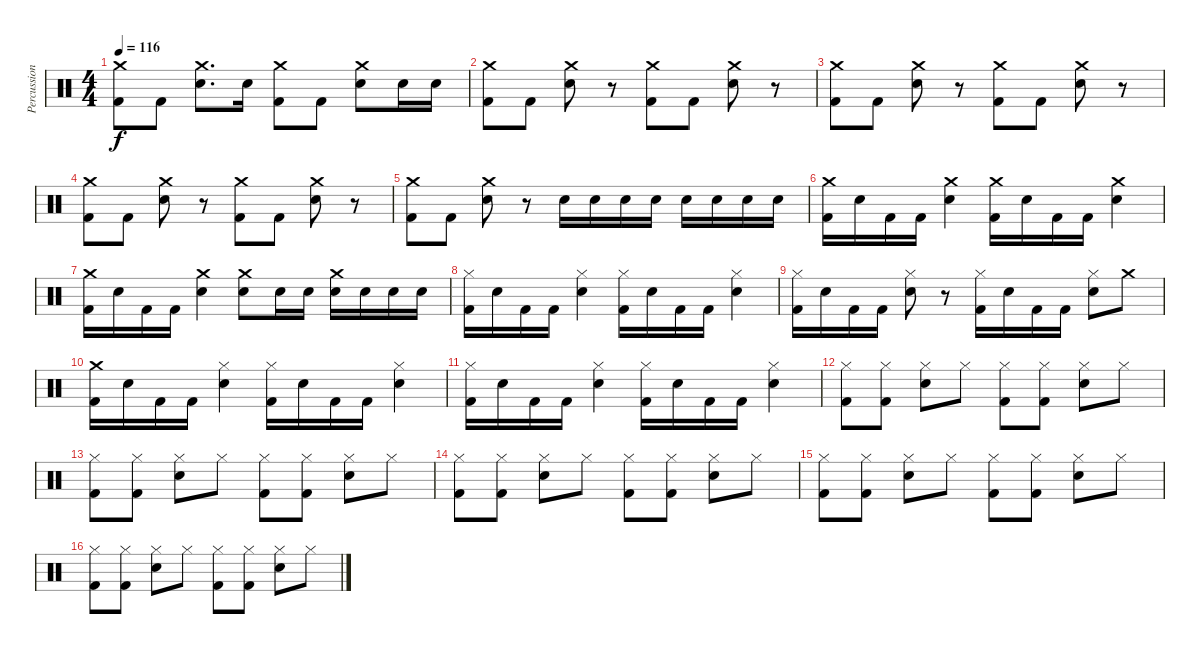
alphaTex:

\track ("Percussion" "Percussion") {instrument percussion}
\staff {score}
\articulation defaults
\ts (4 4)
\tempo 116
\clef neutral
\ks c
("Crash medium (hit)" "Kick (hit) 2").8{dy f} "Kick (hit) 2".8 ("Crash medium (hit)" "Snare (hit) 2").8{d} "Snare (hit) 2".16 ("Crash medium (hit)" "Kick (hit) 2").8 "Kick (hit) 2".8 ("Crash medium (hit)" "Snare (hit) 2").8 "Snare (hit) 2".16 "Snare (hit) 2".16 |
("Crash medium (hit)" "Kick (hit) 2").8 "Kick (hit) 2".8 ("Crash medium (hit)" "Snare (hit) 2").8 r.8 ("Crash medium (hit)" "Kick (hit) 2").8 "Kick (hit) 2".8 ("Crash medium (hit)" "Snare (hit) 2").8 r.8 |
("Crash medium (hit)" "Kick (hit) 2").8 "Kick (hit) 2".8 ("Crash medium (hit)" "Snare (hit) 2").8 r.8 ("Crash medium (hit)" "Kick (hit) 2").8 "Kick (hit) 2".8 ("Crash medium (hit)" "Snare (hit) 2").8 r.8 |
("Crash medium (hit)" "Kick (hit) 2").8 "Kick (hit) 2".8 ("Crash medium (hit)" "Snare (hit) 2").8 r.8 ("Crash medium (hit)" "Kick (hit) 2").8 "Kick (hit) 2".8 ("Crash medium (hit)" "Snare (hit) 2").8 r.8 |
("Crash medium (hit)" "Kick (hit) 2").8 "Kick (hit) 2".8 ("Crash medium (hit)" "Snare (hit) 2").8 r.8 "Snare (hit) 2".16 "Snare (hit) 2".16 "Snare (hit) 2".16 "Snare (hit) 2".16 "Snare (hit) 2".16 "Snare (hit) 2".16 "Snare (hit) 2".16 "Snare (hit) 2".16 |
("Crash medium (hit)" "Kick (hit) 2").16 "Snare (hit) 2".16 "Kick (hit) 2".16 "Kick (hit) 2".16 ("Crash medium (hit)" "Snare (hit) 2").4 ("Crash medium (hit)" "Kick (hit) 2").16 "Snare (hit) 2".16 "Kick (hit) 2".16 "Kick (hit) 2".16 ("Crash medium (hit)" "Snare (hit) 2").4 |
("Crash medium (hit)" "Kick (hit) 2").16 "Snare (hit) 2".16 "Kick (hit) 2".16 "Kick (hit) 2".16 ("Crash medium (hit)" "Snare (hit) 2").4 ("Crash medium (hit)" "Snare (hit) 2").8 "Snare (hit) 2".16 "Snare (hit) 2".16 ("Crash medium (hit)" "Snare (hit) 2").16 "Snare (hit) 2".16 "Snare (hit) 2".16 "Snare (hit) 2".16 |
("Hi-Hat (closed)" "Kick (hit) 2").16 "Snare (hit) 2".16 "Kick (hit) 2".16 "Kick (hit) 2".16 ("Hi-Hat (closed)" "Snare (hit) 2").4 ("Hi-Hat (closed)" "Kick (hit) 2").16 "Snare (hit) 2".16 "Kick (hit) 2".16 "Kick (hit) 2".16 ("Hi-Hat (closed)" "Snare (hit) 2").4 |
("Hi-Hat (closed)" "Kick (hit) 2").16 "Snare (hit) 2".16 "Kick (hit) 2".16 "Kick (hit) 2".16 ("Hi-Hat (closed)" "Snare (hit) 2").8 r.8 ("Hi-Hat (closed)" "Kick (hit) 2").16 "Snare (hit) 2".16 "Kick (hit) 2".16 "Kick (hit) 2".16 ("Hi-Hat (closed)" "Snare (hit) 2").8 "Crash medium (hit)".8 |
("Crash medium (hit)" "Kick (hit) 2").16 "Snare (hit) 2".16 "Kick (hit) 2".16 "Kick (hit) 2".16 ("Hi-Hat (closed)" "Snare (hit) 2").4 ("Hi-Hat (closed)" "Kick (hit) 2").16 "Snare (hit) 2".16 "Kick (hit) 2".16 "Kick (hit) 2".16 ("Hi-Hat (closed)" "Snare (hit) 2").4 |
("Hi-Hat (closed)" "Kick (hit) 2").16 "Snare (hit) 2".16 "Kick (hit) 2".16 "Kick (hit) 2".16 ("Hi-Hat (closed)" "Snare (hit) 2").4 ("Hi-Hat (closed)" "Kick (hit) 2").16 "Snare (hit) 2".16 "Kick (hit) 2".16 "Kick (hit) 2".16 ("Hi-Hat (closed)" "Snare (hit) 2").4 |
("Hi-Hat (closed)" "Kick (hit) 2").8 ("Hi-Hat (closed)" "Kick (hit) 2").8 ("Hi-Hat (closed)" "Snare (hit) 2").8 "Hi-Hat (closed)".8 ("Hi-Hat (closed)" "Kick (hit) 2").8 ("Hi-Hat (closed)" "Kick (hit) 2").8 ("Hi-Hat (closed)" "Snare (hit) 2").8 "Hi-Hat (closed)".8 |
("Hi-Hat (closed)" "Kick (hit) 2").8 ("Hi-Hat (closed)" "Kick (hit) 2").8 ("Hi-Hat (closed)" "Snare (hit) 2").8 "Hi-Hat (closed)".8 ("Hi-Hat (closed)" "Kick (hit) 2").8 ("Hi-Hat (closed)" "Kick (hit) 2").8 ("Hi-Hat (closed)" "Snare (hit) 2").8 "Hi-Hat (closed)".8 |
("Hi-Hat (closed)" "Kick (hit) 2").8 ("Hi-Hat (closed)" "Kick (hit) 2").8 ("Hi-Hat (closed)" "Snare (hit) 2").8 "Hi-Hat (closed)".8 ("Hi-Hat (closed)" "Kick (hit) 2").8 ("Hi-Hat (closed)" "Kick (hit) 2").8 ("Hi-Hat (closed)" "Snare (hit) 2").8 "Hi-Hat (closed)".8 |
("Hi-Hat (closed)" "Kick (hit) 2").8 ("Hi-Hat (closed)" "Kick (hit) 2").8 ("Hi-Hat (closed)" "Snare (hit) 2").8 "Hi-Hat (closed)".8 ("Hi-Hat (closed)" "Kick (hit) 2").8 ("Hi-Hat (closed)" "Kick (hit) 2").8 ("Hi-Hat (closed)" "Snare (hit) 2").8 "Hi-Hat (closed)".8 |
("Hi-Hat (closed)" "Kick (hit) 2").8 ("Hi-Hat (closed)" "Kick (hit) 2").8 ("Hi-Hat (closed)" "Snare (hit) 2").8 "Hi-Hat (closed)".8 ("Hi-Hat (closed)" "Kick (hit) 2").8 ("Hi-Hat (closed)" "Kick (hit) 2").8 ("Hi-Hat (closed)" "Snare (hit) 2").8 "Hi-Hat (closed)".8
